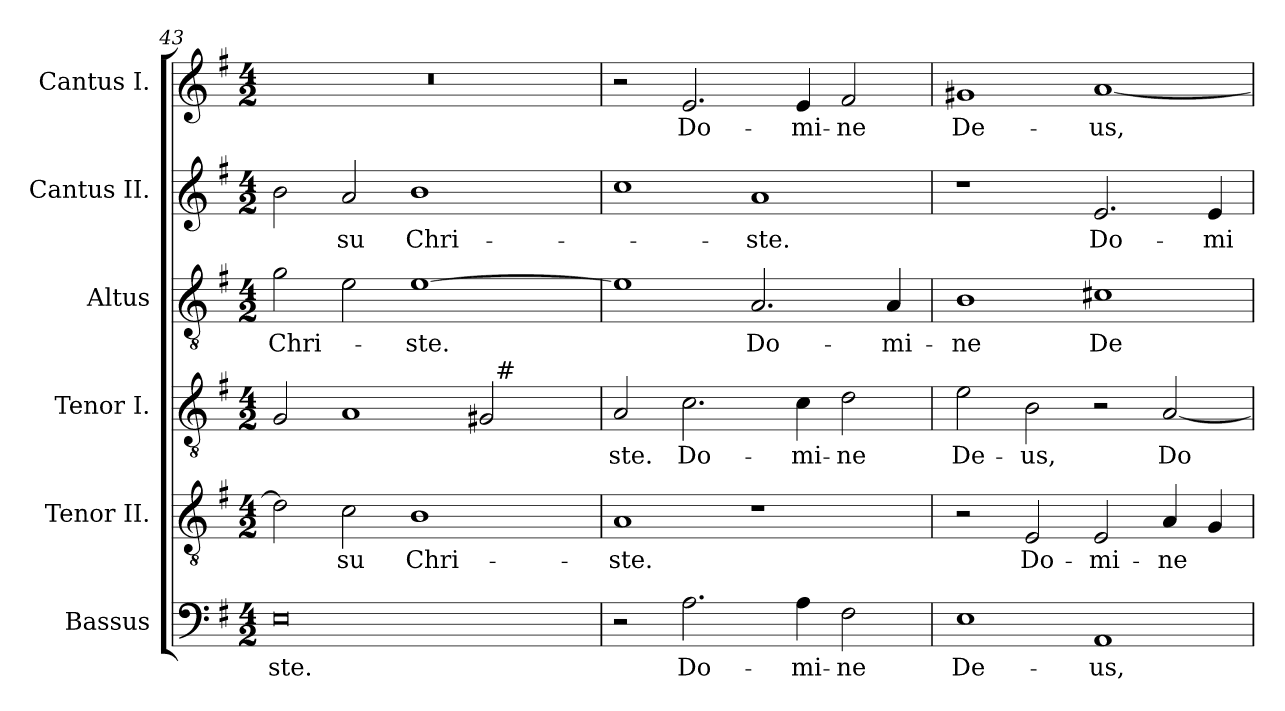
**kern	**text	**kern	**text	**kern	**text	**kern	**text	**kern	**text	**kern	**text
*part6	*part6	*part5	*part5	*part4	*part4	*part3	*part3	*part2	*part2	*part1	*part1
*staff6	*staff6	*staff5	*staff5	*staff4	*staff4	*staff3	*staff3	*staff2	*staff2	*staff1	*staff1
*I"Bassus	*	*I"Tenor II.	*	*I"Tenor I.	*	*I"Altus	*	*I"Cantus II.	*	*I"Cantus I.	*
*I'B.	*	*I'T. II.	*	*I'T. I.	*	*I'A.	*	*I'C. II	*	*I'C. I	*
*clefF4	*	*clefGv2	*	*clefGv2	*	*clefGv2	*	*clefG2	*	*clefG2	*
*	*	*ITrd7c12	*	*ITrd7c12	*	*ITrd7c12	*	*	*	*	*
*k[f#]	*	*k[f#]	*	*k[f#]	*	*k[f#]	*	*k[f#]	*	*k[f#]	*
*G:	*	*G:	*	*G:	*	*G:	*	*G:	*	*G:	*
*M4/2	*	*M4/2	*	*M4/2	*	*M4/2	*	*M4/2	*	*M4/2	*
=43	=43	=43	=43	=43	=43	=43	=43	=43	=43	=43	=43
!	!LO:LY:b:color=#000000	!	!	!	!	!	!	!	!	!	!
!	!	!	!	!	!	!	!LO:LY:b:color=#000000	!	!	!LO:N:vis=1	!
*	*	*	*	*^	*	*	*	*	*	*	*
0Ei	-ste.	2Di\]	.	2GGi/	1ryy	.	2Gi\	Chri-	2bi\	.	0r	.
!	!	!	!LO:LY:b:color=#000000	!	!	!	!	!	!	!	!	!
!	!	!	!	!	!	!	!	!	!	!LO:LY:b:color=#000000	!	!
.	.	2Ci\	-su	1AAi	.	.	2Ei\	.	2ai/	-su	.	.
!	!	!	!LO:LY:b:color=#000000	!	!	!	!	!	!	!	!	!
!	!	!	!	!	!	!	!	!LO:LY:b:color=#000000	!	!	!	!
!	!	!	!	!	!	!	!	!	!	!LO:LY:b:color=#000000	!	!
.	.	1BBi	Chri-	.	2ryy	.	[1Ei	-ste.	1bi	Chri-	.	.
.	.	.	.	2GG#i/	32ryy	.	.	.	.	.	.	.
.	.	.	.	.	256ryy	.	.	.	.	.	.	.
!	!	!	!	!	!LO:TX:a:t=#	!	!	!	!	!	!	!
.	.	.	.	.	4ryy	.	.	.	.	.	.	.
.	.	.	.	.	8ryy	.	.	.	.	.	.	.
.	.	.	.	.	16ryy	.	.	.	.	.	.	.
.	.	.	.	.	64..ryy	.	.	.	.	.	.	.
*	*	*	*	*v	*v	*	*	*	*	*	*	*
=44	=44	=44	=44	=44	=44	=44	=44	=44	=44	=44	=44
*	*	*	*	*^	*	*	*	*	*	*	*
!	!	!	!LO:LY:b:color=#000000	!	!	!	!	!	!	!	!	!
*	*	*	*	*v	*v	*	*	*	*	*	*	*
*	*	*	*	*^	*	*	*	*	*	*	*
!	!	!	!	!	!	!LO:LY:b:color=#000000	!	!	!	!	!	!
*	*	*	*	*v	*v	*	*	*	*	*	*	*
2r	.	1AAi	-ste.	2AAi/	-ste.	1Ei]	.	1cci	.	2r	.
!	!LO:LY:b:color=#000000	!	!	!	!	!	!	!	!	!	!
!	!	!	!	!	!LO:LY:b:color=#000000	!	!	!	!	!	!
!	!	!	!	!	!	!	!	!	!	!	!LO:LY:b:color=#000000
2.Ai\	Do-	.	.	2.Ci\	Do-	.	.	.	.	2.ei/	Do-
!	!	!	!	!	!	!	!LO:LY:b:color=#000000	!	!	!	!
!	!	!	!	!	!	!	!	!	!LO:LY:b:color=#000000	!	!
.	.	1r	.	.	.	2.AAi/	Do-	1ai	-ste.	.	.
!	!LO:LY:b:color=#000000	!	!	!	!	!	!	!	!	!	!
!	!	!	!	!	!LO:LY:b:color=#000000	!	!	!	!	!	!
!	!	!	!	!	!	!	!	!	!	!	!LO:LY:b:color=#000000
4Ai\	-mi-	.	.	4Ci\	-mi-	.	.	.	.	4ei/	-mi-
!	!LO:LY:b:color=#000000	!	!	!	!	!	!	!	!	!	!
!	!	!	!	!	!LO:LY:b:color=#000000	!	!	!	!	!	!
!	!	!	!	!	!	!	!	!	!	!	!LO:LY:b:color=#000000
2F#i\	-ne	.	.	2Di\	-ne	.	.	.	.	2f#i/	-ne
!	!	!	!	!	!	!	!LO:LY:b:color=#000000	!	!	!	!
.	.	.	.	.	.	4AAi/	-mi-	.	.	.	.
=45	=45	=45	=45	=45	=45	=45	=45	=45	=45	=45	=45
!	!LO:LY:b:color=#000000	!	!	!	!	!	!	!	!	!	!
!	!	!	!	!	!LO:LY:b:color=#000000	!	!	!	!	!	!
!	!	!	!	!	!	!	!LO:LY:b:color=#000000	!	!	!	!
!	!	!	!	!	!	!	!	!	!	!	!LO:LY:b:color=#000000
1Ei	De-	2r	.	2Ei\	De-	1BBi	-ne	1r	.	1g#Xi	De-
!	!	!	!LO:LY:b:color=#000000	!	!	!	!	!	!	!	!
!	!	!	!	!	!LO:LY:b:color=#000000	!	!	!	!	!	!
.	.	2EEi/	Do-	2BBi\	-us,	.	.	.	.	.	.
!	!LO:LY:b:color=#000000	!	!	!	!	!	!	!	!	!	!
!	!	!	!LO:LY:b:color=#000000	!	!	!	!	!	!	!	!
!	!	!	!	!	!	!	!LO:LY:b:color=#000000	!	!	!	!
!	!	!	!	!	!	!	!	!	!LO:LY:b:color=#000000	!	!
!	!	!	!	!	!	!	!	!	!	!	!LO:LY:b:color=#000000
1AAi	-us,	2EEi/	-mi-	2r	.	1C#Xi	De-	2.ei/	Do-	[1ai	-us,
!	!	!	!LO:LY:b:color=#000000	!	!	!	!	!	!	!	!
!	!	!	!	!	!LO:LY:b:color=#000000	!	!	!	!	!	!
.	.	4AAi/	-ne	[2AAi/	Do-	.	.	.	.	.	.
!	!	!	!	!	!	!	!	!	!LO:LY:b:color=#000000	!	!
.	.	4GGi/	.	.	.	.	.	4ei/	-mi-	.	.
=	=	=	=	=	=	=	=	=	=	=	=
*-	*-	*-	*-	*-	*-	*-	*-	*-	*-	*-	*-
